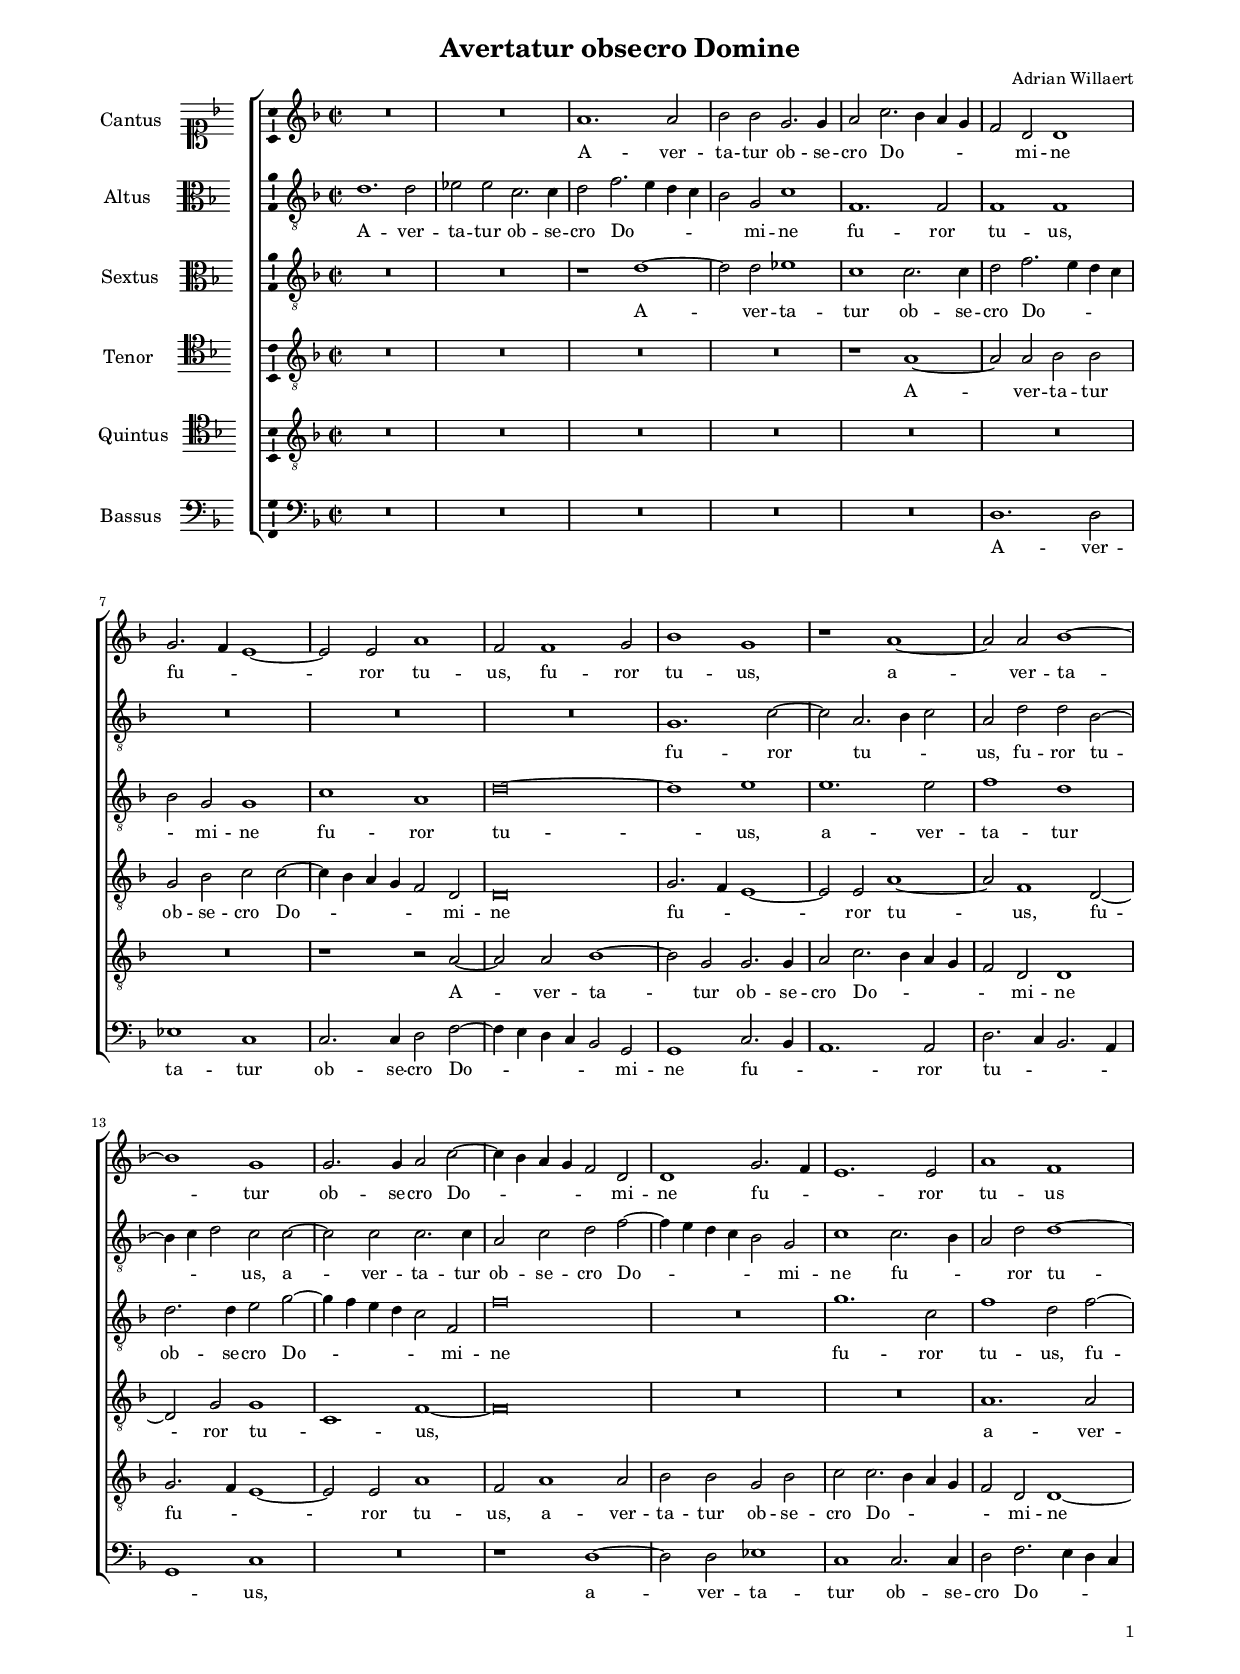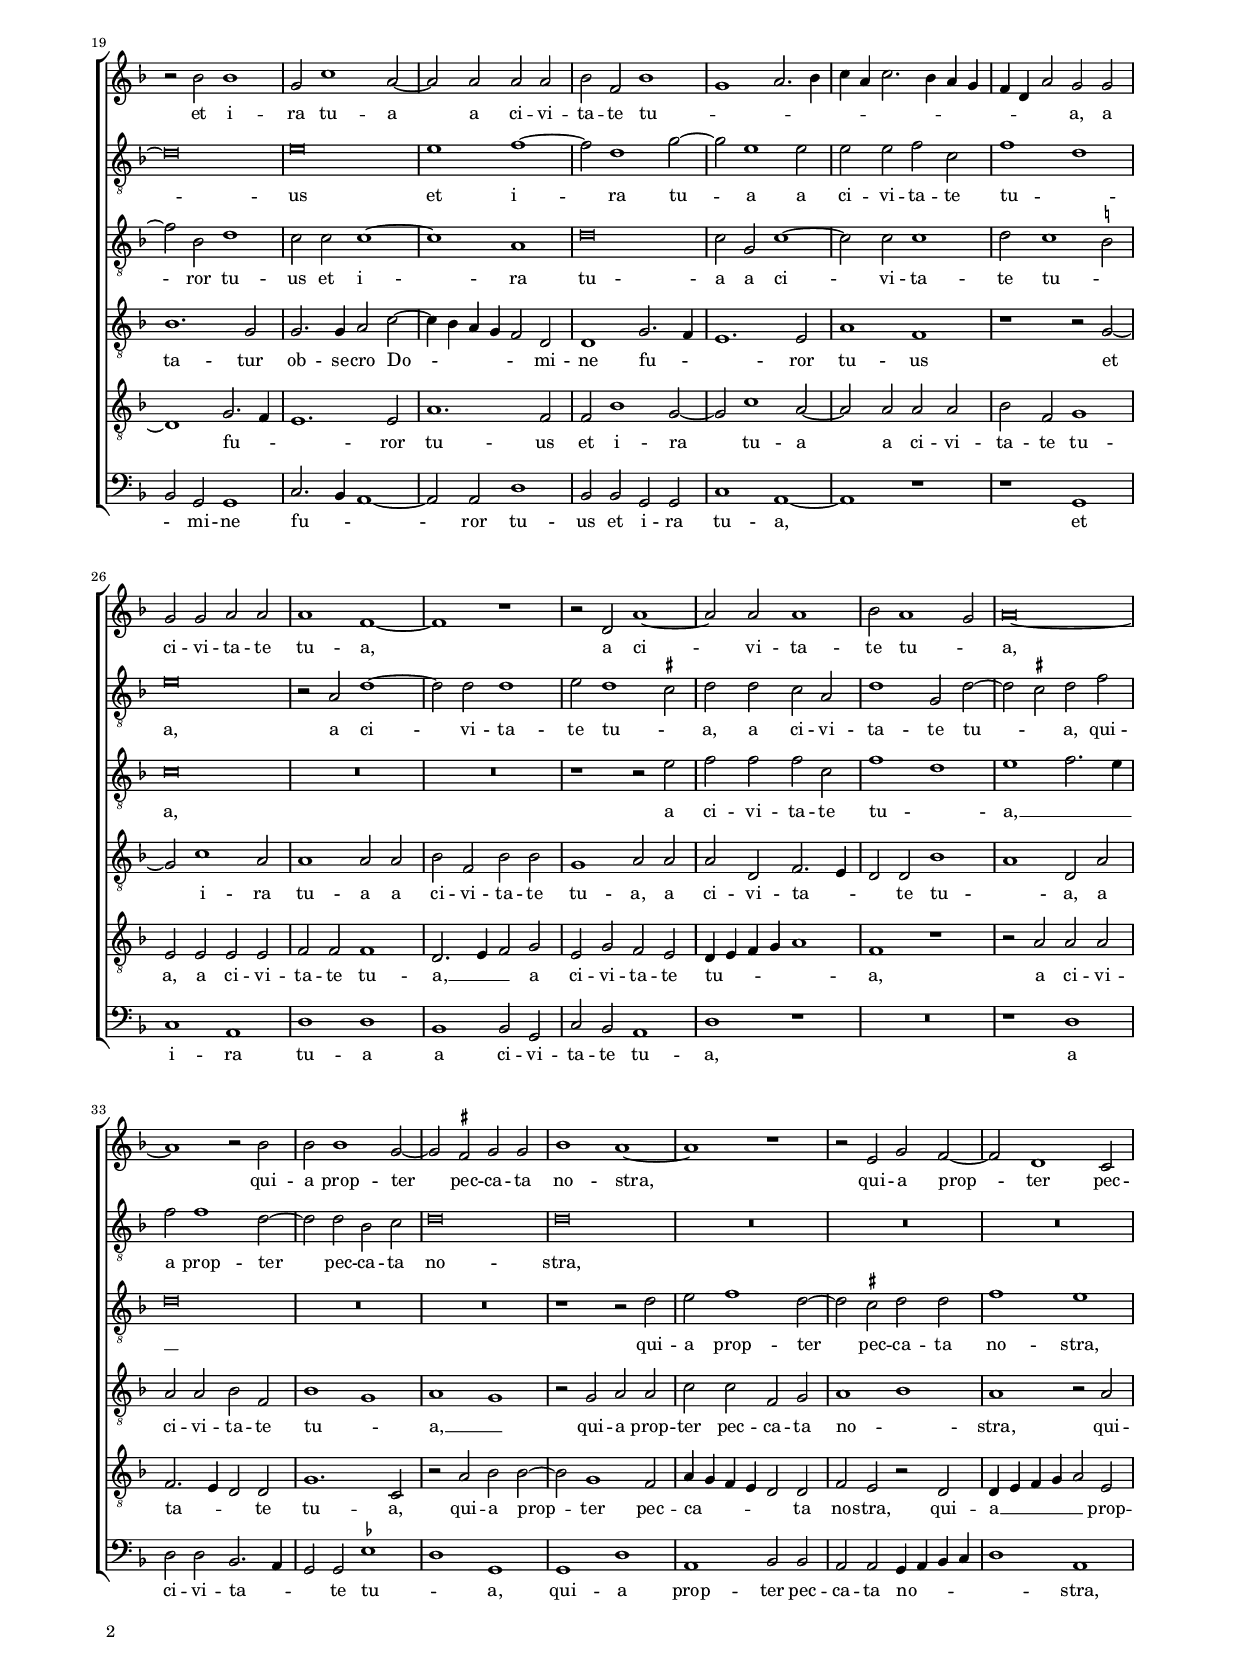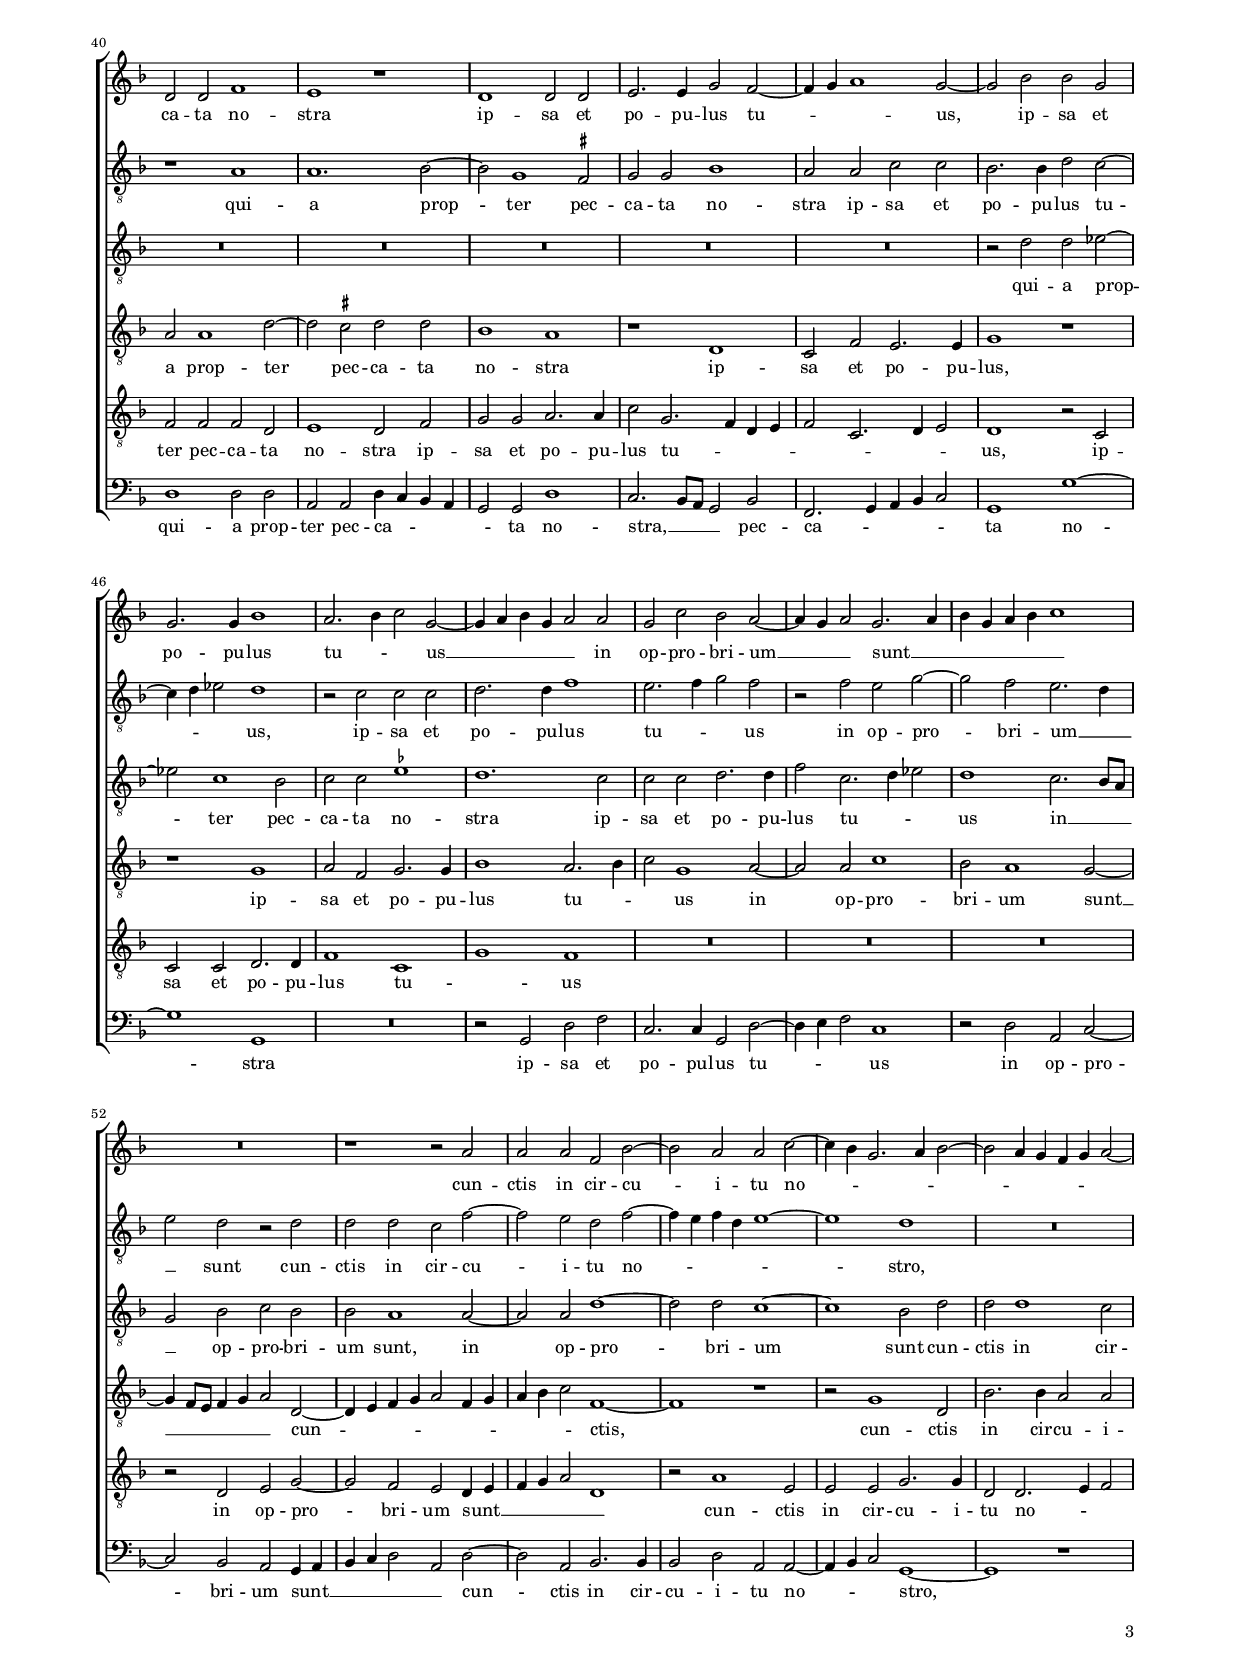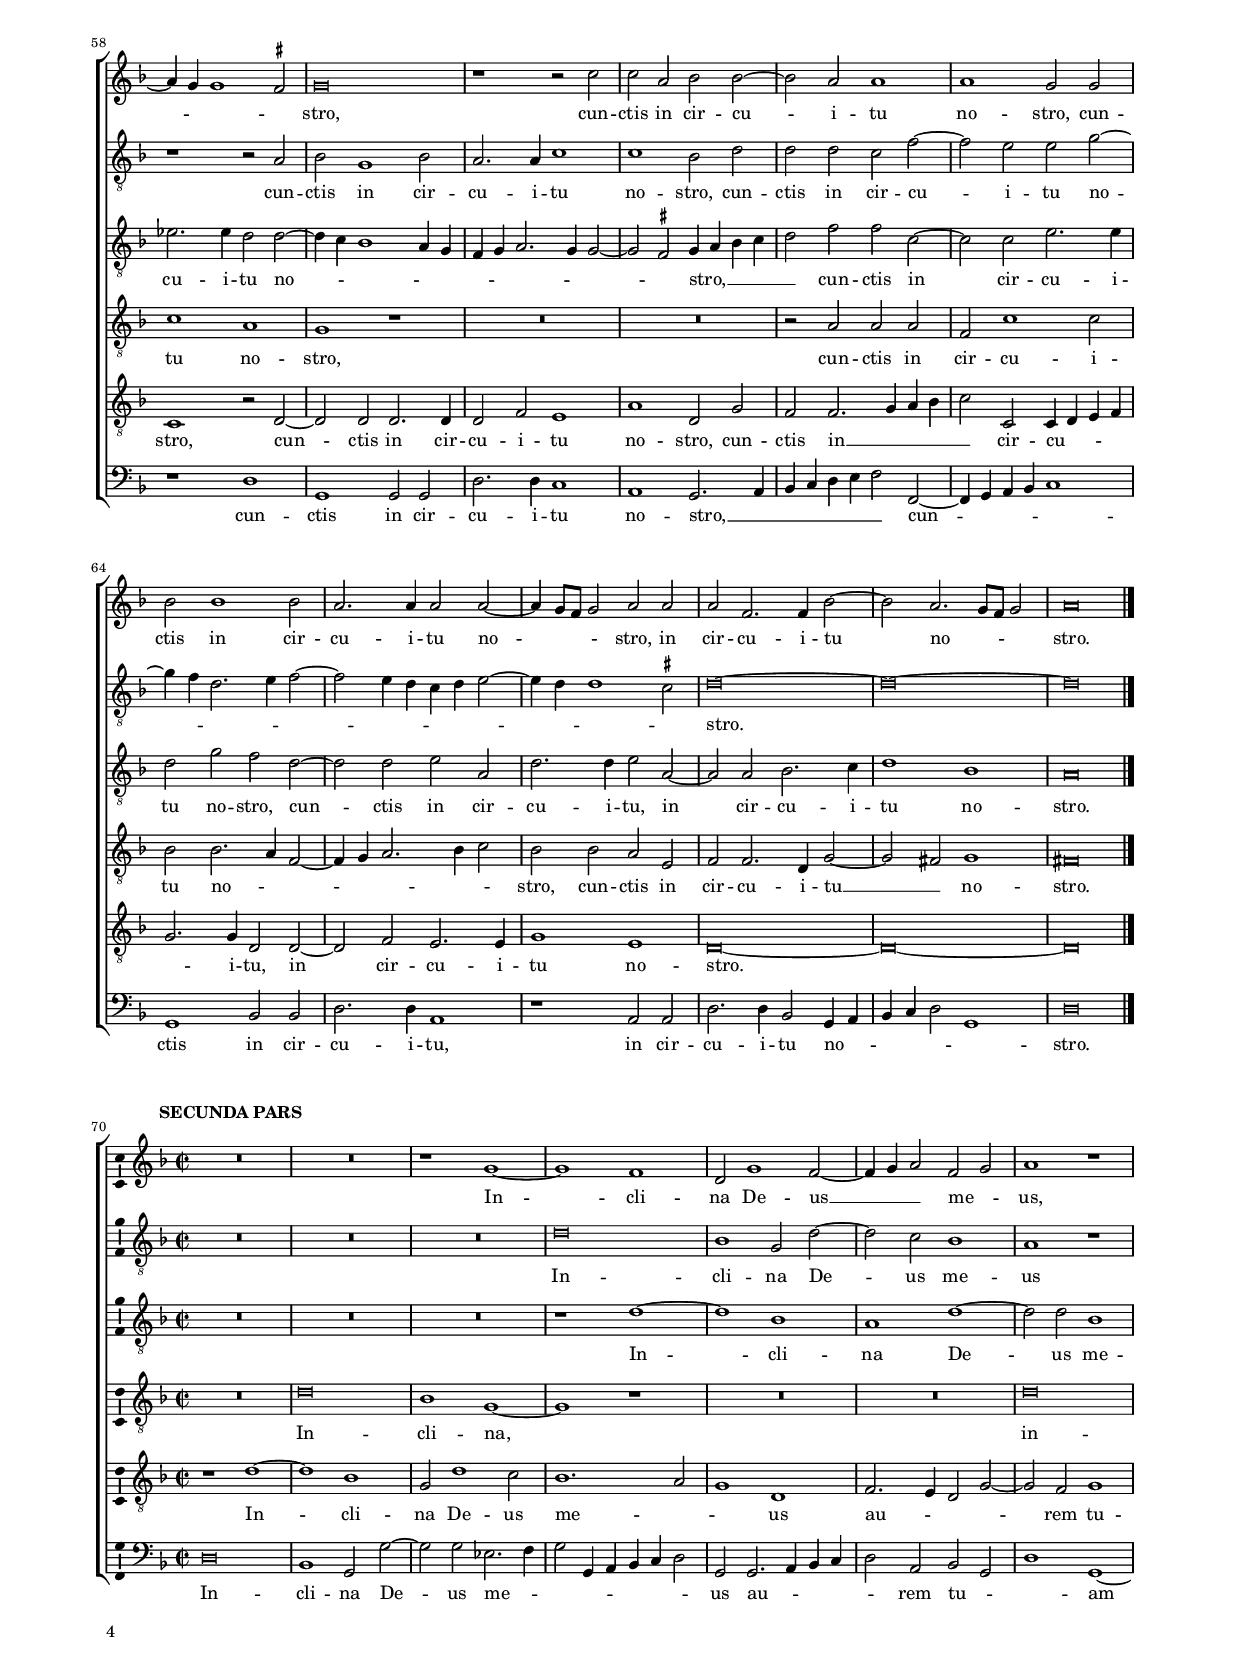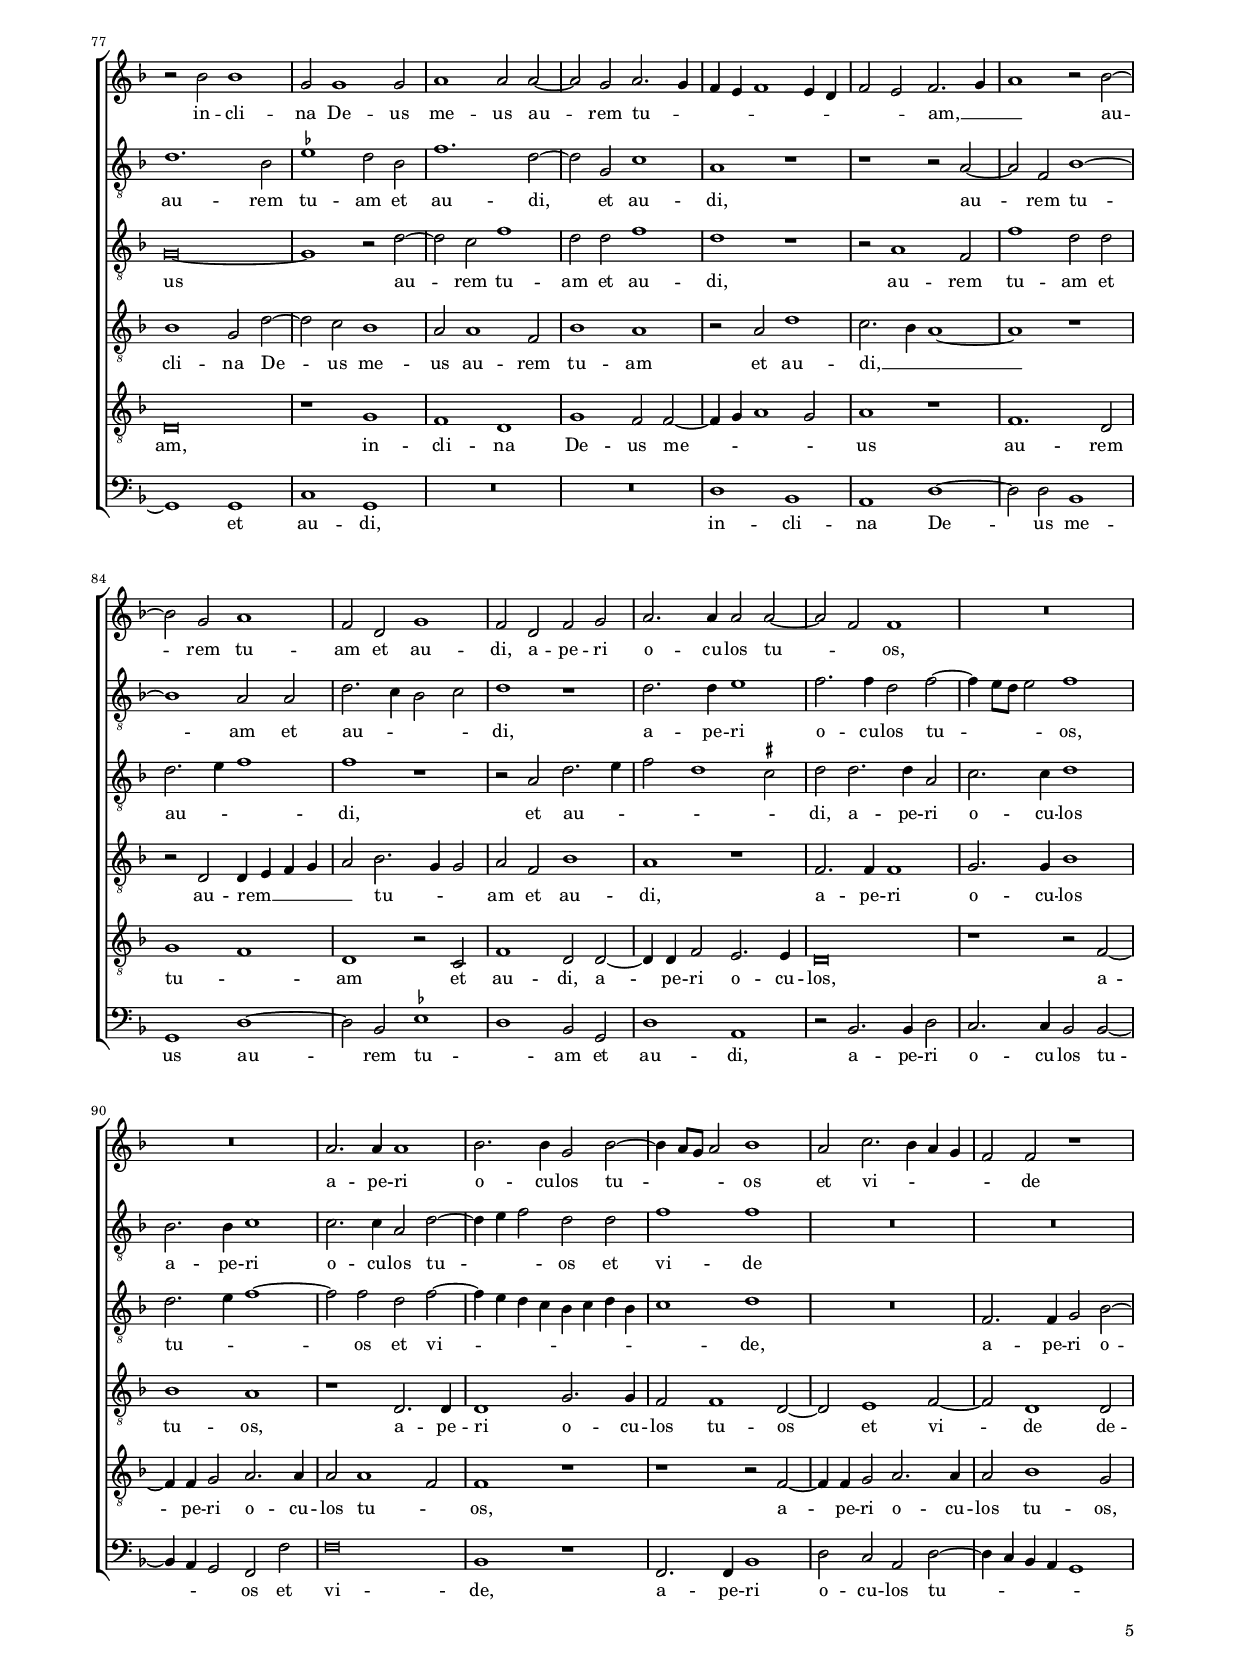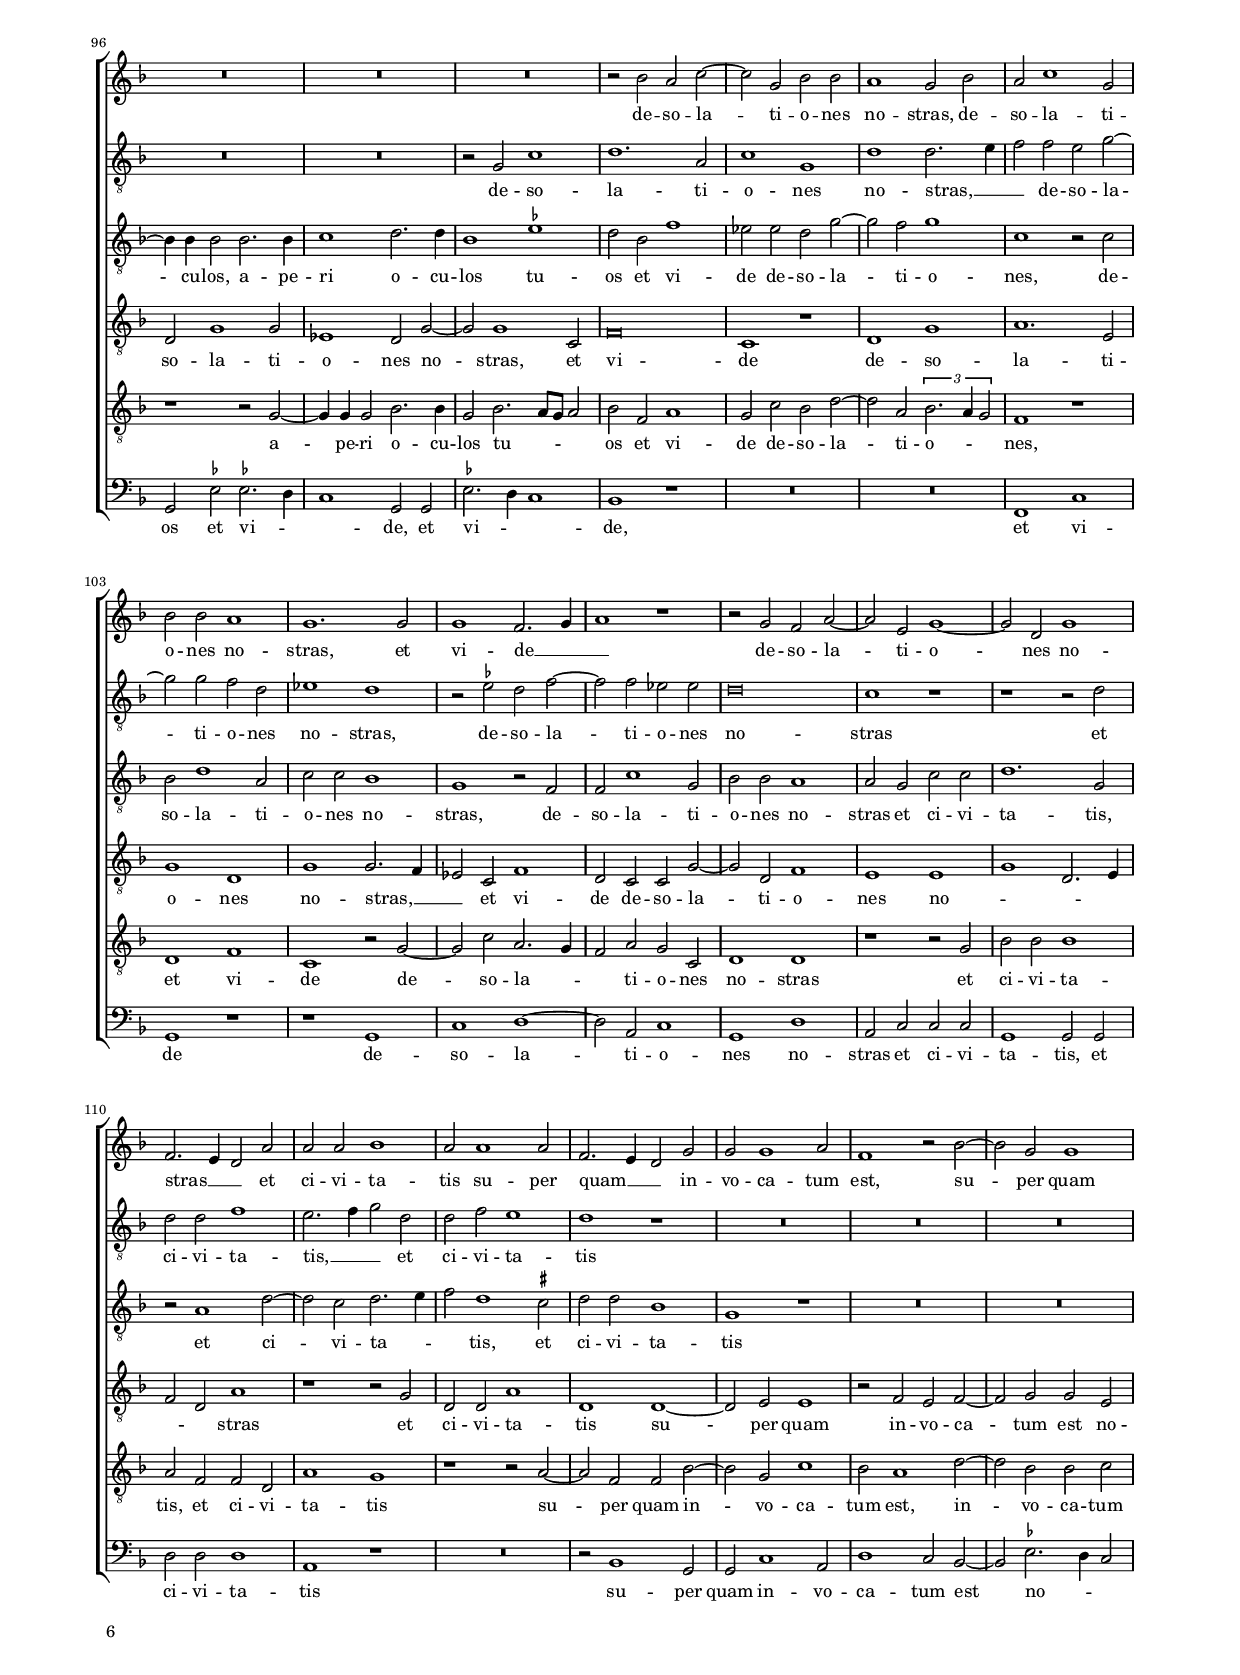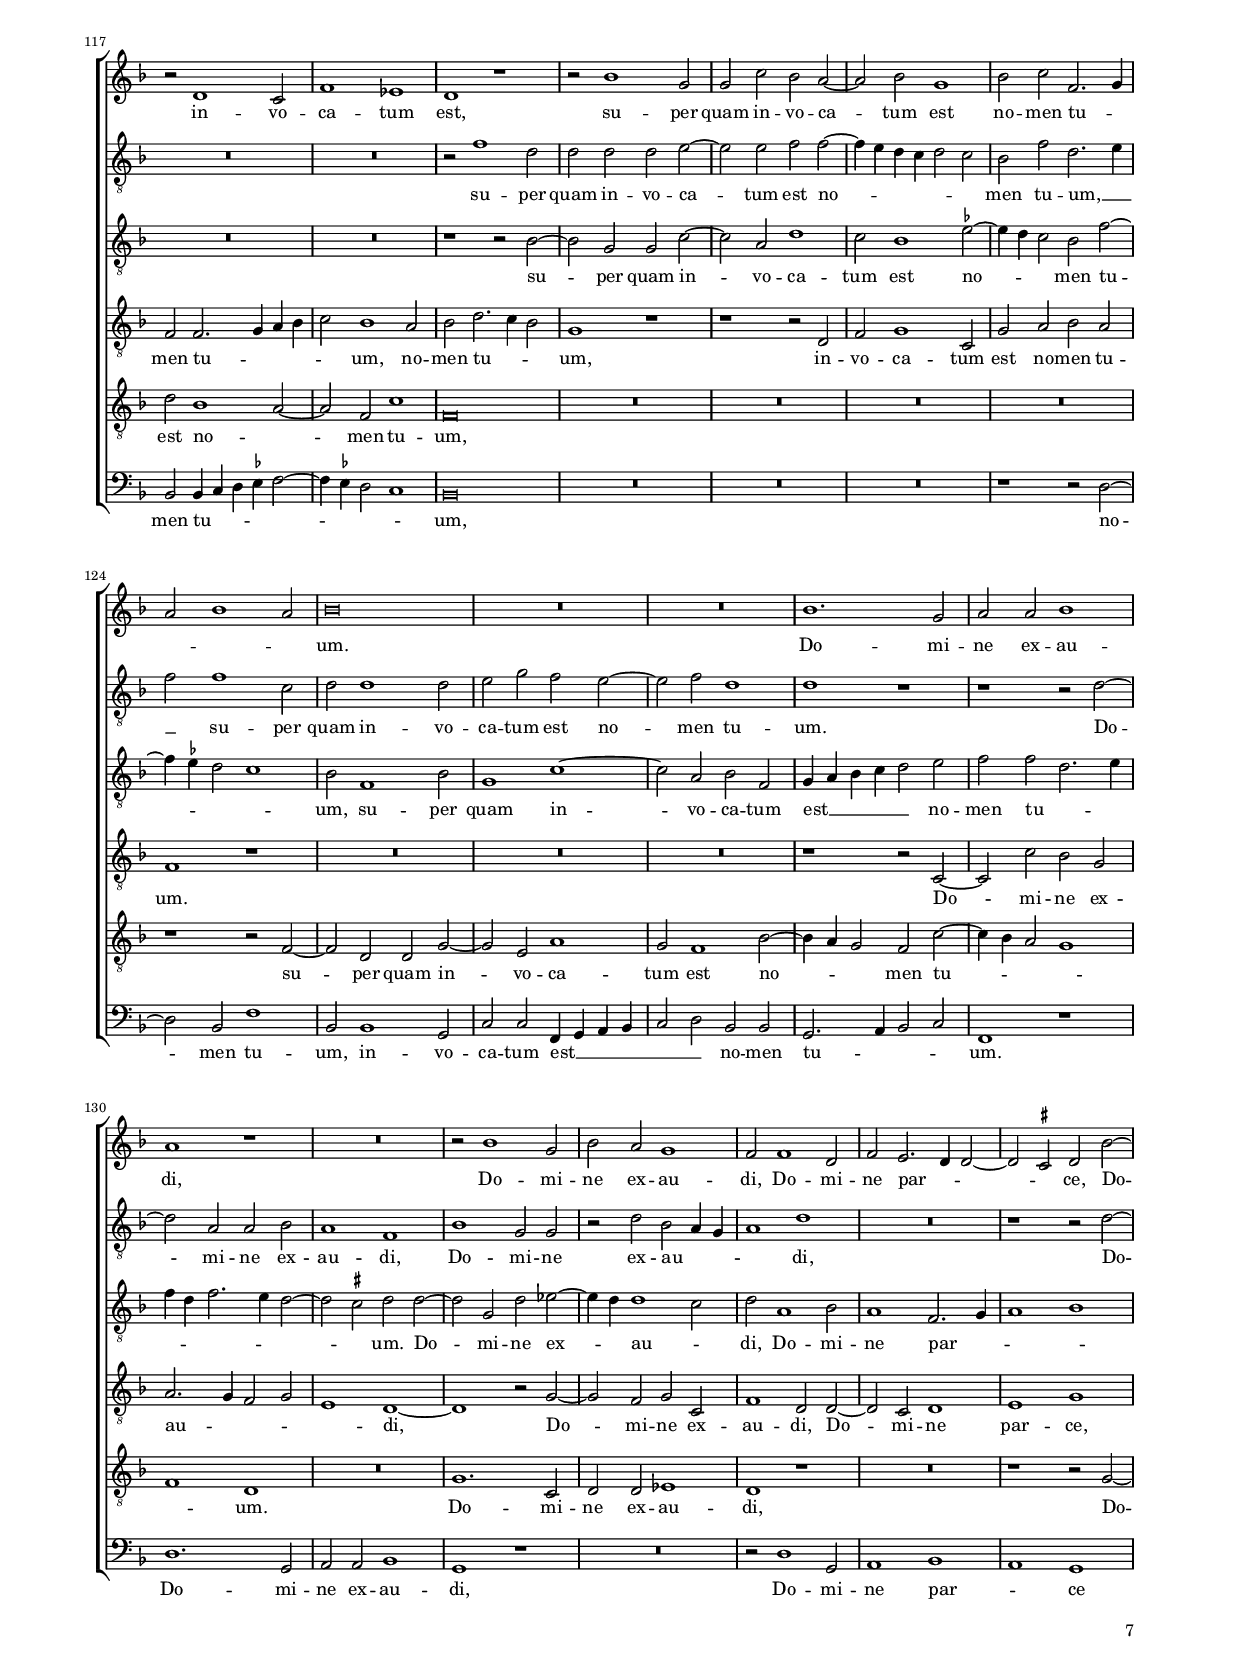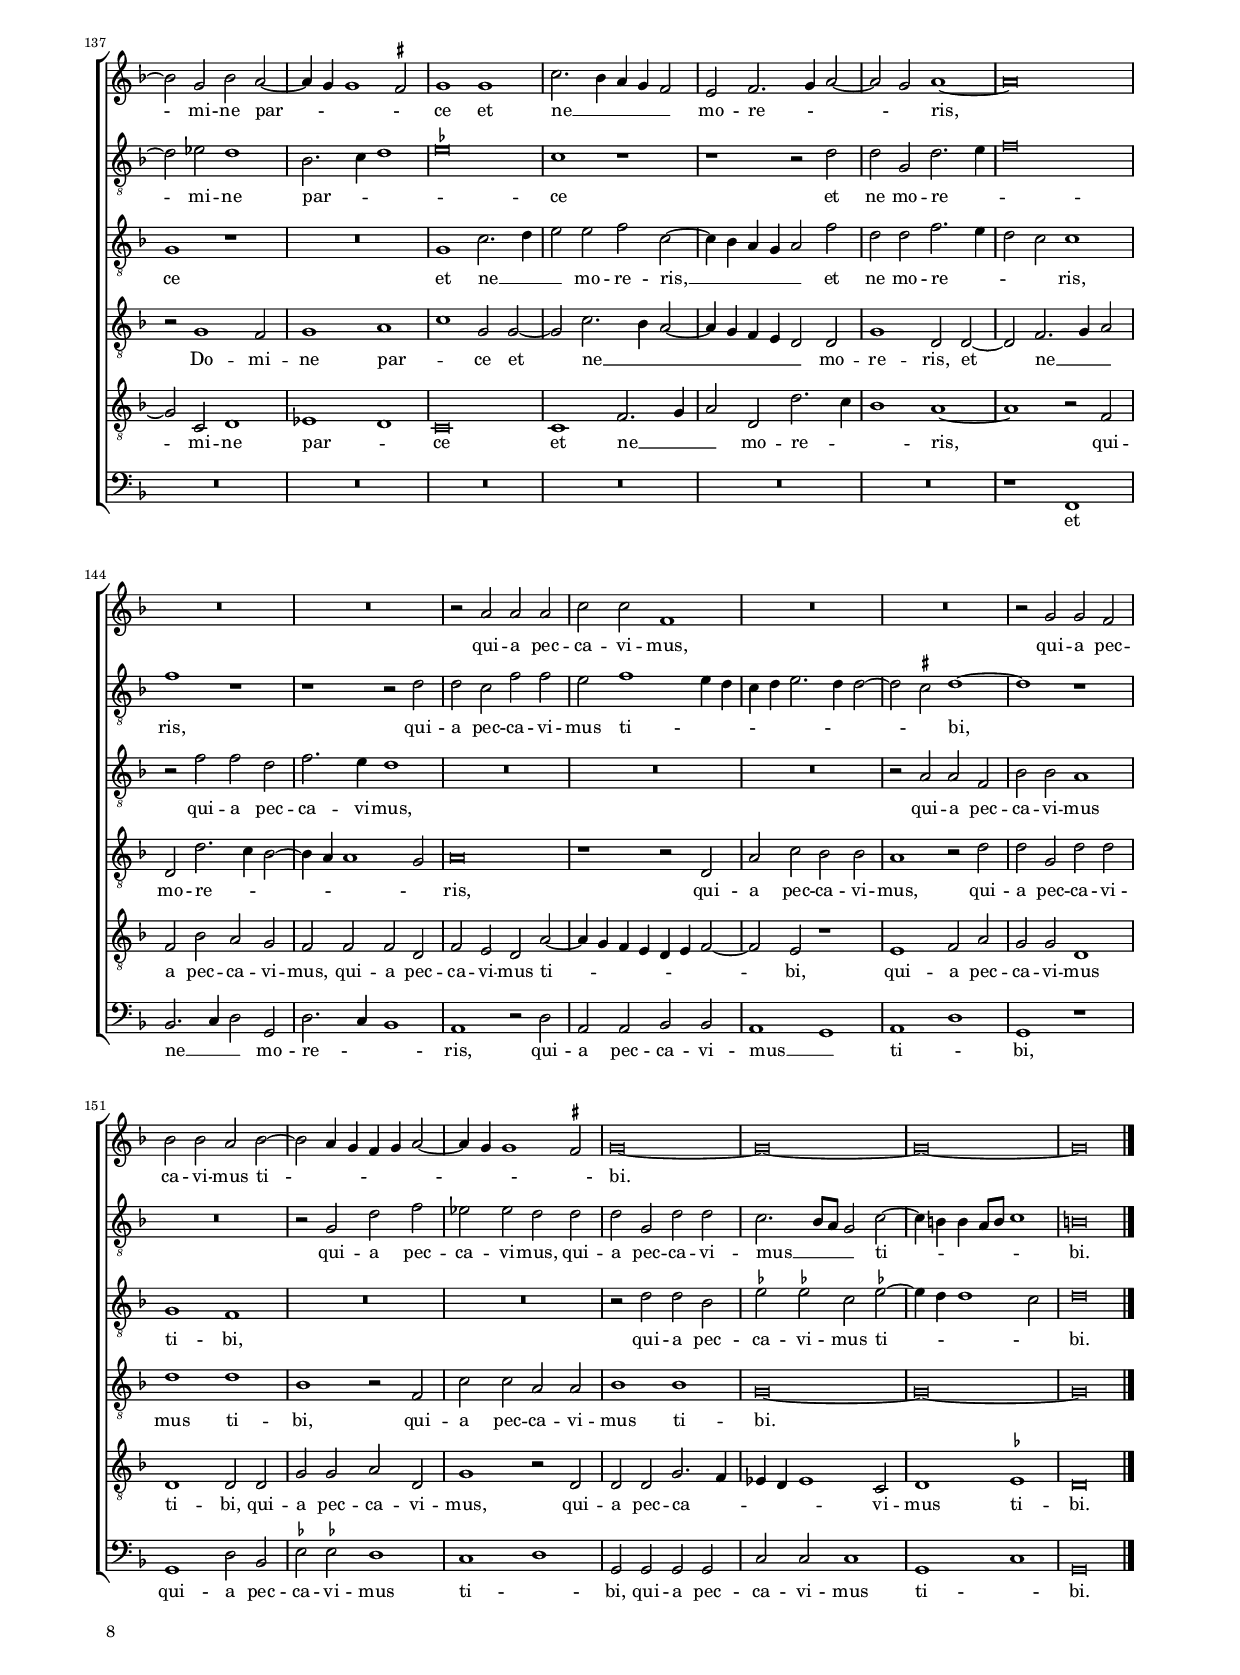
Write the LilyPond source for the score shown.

\header
{
  title="Avertatur obsecro Domine"
  composer="Adrian Willaert"
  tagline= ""
}

\version "2.24.2"
\language deutsch
#(set-global-staff-size 14.5)
% #(set-default-paper-size "letter")
#(ly:set-option 'point-and-click #f)


	ficta = { \once \set suggestAccidentals = ##t }
	
	forget = #(define-music-function (music) (ly:music?) #{
		\accidentalStyle forget
		$music
		\accidentalStyle default
		#})


\paper
	{
	top-margin = 1.5 \cm
	bottom-margin = 1 \cm
	left-margin = 1.8 \cm
	right-margin = 1.8 \cm
	ragged-bottom = ##f
	ragged-last-bottom = ##t
	print-page-number = ##f
	score-system-spacing = #'((basic-distance . 17) (minimum-distance . 14) (padding . 5) (strechability . 250))
	system-system-spacing = #'((basic-distance . 17) (minimum-distance . 14) (padding . 5) (strechability . 250))
	oddFooterMarkup=\markup   \fill-line { "" \fromproperty #'page:page-number-string }
	evenFooterMarkup=\markup  \fill-line { \fromproperty #'page:page-number-string "" }
	last-bottom-spacing = #'((basic-distance . 12) (minimum-distance . 7) (padding . 3))
%	systems-per-page = 3
	page-count = 8
%	min-systems-per-page = 3
	}

global = {
	\key f \major
	\time 2/2 \set Score.measureLength = #(ly:make-moment 2/1)
	\skip 1*2*69 \bar "|."
	}


incipitcantus = \markup { \score {
	{
	\set Staff.instrumentName = \markup { \fontsize #1 "Cantus" }
	\key f \major
	\clef soprano
	s4 \bar ""
	}
	\layout  {
	raggedright = ##t
	indent = 1.6 \cm
	line-width = 2.5 \cm
	\context { \Staff \remove Time_signature_engraver }
	\override Staff.Clef.Y-extent = #'(0 . 0)
	}} \hspace #1 }


incipitaltus = \markup { \score {
	{
	\set Staff.instrumentName = \markup { \fontsize #1 "Altus" }
	\key f \major
	\clef alto
	s4 \bar ""
	}
	\layout  {
	raggedright = ##t
	indent = 1.6 \cm
	line-width = 2.5 \cm
	\context { \Staff \remove Time_signature_engraver }
	\override Staff.Clef.Y-extent = #'(0 . 0)
	}} \hspace #1 }

    
incipitsextus = \markup { \score {
	{
	\set Staff.instrumentName = \markup { \fontsize #1 "Sextus" }
	\key f \major
	\clef alto
	s4 \bar ""
	}
	\layout  {
	raggedright = ##t
	indent = 1.6 \cm
	line-width = 2.5 \cm
	\context { \Staff \remove Time_signature_engraver }
	\override Staff.Clef.Y-extent = #'(0 . 0)
	}} \hspace #1 }
      

incipittenor = \markup { \score {
	{
	\set Staff.instrumentName = \markup { \fontsize #1 "Tenor" }
	\key f \major
	\clef tenor
	s4 \bar ""
	}
	\layout  {
	raggedright = ##t
	indent = 1.6 \cm
	line-width = 2.5 \cm
	\context { \Staff \remove Time_signature_engraver }
	\override Staff.Clef.Y-extent = #'(0 . 0)
	}} \hspace #1 }
      
      
incipitquintus = \markup { \score {
	{
	\set Staff.instrumentName = \markup { \fontsize #1 "Quintus" }
	\key f \major
	\clef tenor
	s4 \bar ""
	}
	\layout  {
	raggedright = ##t
	indent = 1.6 \cm
	line-width = 2.5 \cm
	\context { \Staff \remove Time_signature_engraver }
	\override Staff.Clef.Y-extent = #'(0 . 0)
	}} \hspace #1 }
      
      
incipitbassus = \markup { \score {
	{
	\set Staff.instrumentName = \markup { \fontsize #1 "Bassus" }
	\key f \major
	\clef bass
	s4 \bar ""
	}
	\layout  {
	raggedright = ##t
	indent = 1.6 \cm
	line-width = 2.5 \cm
	\context { \Staff \remove Time_signature_engraver }
	\override Staff.Clef.Y-extent = #'(0 . 0)
	}} \hspace #1 }


cantus =  \relative c''
	{
	R\breve
	R\breve
	a1. a2
	b2 b g2. g4
%5
	a2 c2. b4 a g |
	f2 d d1
	g2. f4 e1~
	e2 e a1
	f2 f1 g2
%10
	b1 g |
	r1 a~
	a2 a b1~
	b1 g
	g2. g4 a2 c~
%15
	c4 b a g f2 d |
	d1 g2. f4
	e1. e2
	a1 f
	r2 b b1
%20
	g2 c1 a2~ |
	a2 a a a
	b2 f b1
	g1 a2. b4
	c4 a c2. b4 a g
%25
	f4 d a'2 g g |
	g2 g a a
	a1 f~
	f1 r
	r2 d a'1~
%30
	a2 a a1 |
	b2 a1 g2
	a\breve~
	a1 r2 b
	b2 b1 g2~
%35
	g2 \ficta fis g g |	
	b1 a~
	a1 r
	r2 e g f~
	f2 d1 c2
%40
	d2 d f1 |
	e1 r
	d1 d2 d
	e2. e4 g2 f~
	f4 g a1 g2~
%45
	g2 b b g |
	g2. g4 b1
	a2. b4 c2 g~
	g4 a b g a2 a
	g2 c b a~
%50
	a4 g a2 g2. a4 |
	b4 g a b c1
	R\breve
	r1 r2 a
	a2 a f b~
%55
	b2 a a c~ |
	c4 b g2. a4 b2~
	b2 a4 g f g a2~
	a4 g g1 \ficta fis2
	g\breve
%60
	r1 r2 c |
	c2 a b b~
	b2 a a1
	a1 g2 g
	b2 b1 b2
%65
	a2. a4 a2 a~ |
	a4 g8 f g2 a a
	a2 f2. f4 b2~
	b2 a2. g8 f g2
	a\breve |
%70
	

	}


altus = \relative c'
	{
	d1. d2
	es2 es c2. c4
	d2 f2. e4 d c
	b2 g c1
%5
	f,1. f2 |
	f1 f
	R\breve
	R\breve
	R\breve
%10
	g1. c2~ |
	c2 a2. b4 c2
	a2 d d b~
	b4 c d2 c c~
	c2 c c2. c4
%15
	a2 c d f~ |
	f4 e d c b2 g
	c1 c2. b4
	a2 d d1~
	d\breve
%20
	e\breve |
	e1 f~
	f2 d1 g2~
	g2 e1 e2
	e2 e f c
%25
	f1 d |
	e\breve
	r2 a, d1~
	d2 d d1
	e2 d1 \ficta cis2
%30
	d2 d c a |
	d1 g,2 d'~
	d2 \ficta cis d f
	f2 f1 d2~
	d2 d b c
%35
	d\breve |
	d\breve
	R\breve
	R\breve
	R\breve
%40
	r1 a |
	a1. b2~
	b2 g1 \ficta fis2
	g2 g b1
	a2 a c c
%45
	b2. b4 d2 c~ |
	c4 d es2 d1
	r2 c c c
	d2. d4 f1
	e2. f4 g2 f
%50
	r2 f e g~ |
	g2 f e2. d4
	e2 d r d
	d2 d c f~
	f2 e d f~
%55
	f4 e f d e1~ |
	e1 d
	R\breve
	r1 r2 a
	b2 g1 b2
%60
	a2. a4 c1 |
	c1 b2 d
	d2 d c f~
	f2 e e g~
	g4 f d2. e4 f2~
%65
	f2 e4 d c d e2~ |
	e4 d d1 \ficta cis2
	d\breve~
	d\breve~
	d\breve |
	}


sextus =  \relative c'
	{
	R\breve
	R\breve
	r1 d~
	d2 d es1
%5
	c1 c2. c4 |
	d2 f2. e4 d c
	b2 g g1
	c1 a
	d\breve~
%10
	d1 e |
	e1. e2
	f1 d
	d2. d4 e2 g~
	g4 f e d c2 f,
%15
	f'\breve |
	R\breve
	g1. c,2
	f1 d2 f~
	f2 b, d1
%20
	c2 c c1~ |
	c1 a
	d\breve
	c2 g c1~
	c2 c c1
%25
	d2 c1 \ficta h2 |
	c\breve
	R\breve
	R\breve
	r1 r2 e
%30
	f2 f f c |
	f1 d
	e1 f2. e4
	d\breve
	R\breve
%35
	R\breve |
	r1 r2 d
	e2 f1 d2~
	d2 \ficta cis d d
	f1 e
%40
	R\breve |
	R\breve
	R\breve
	R\breve
	R\breve
%45
	r2 d d es~ |
	es2 c1 b2
	c2 c \ficta es1
	d1. c2
	c2 c d2. d4
%50
	f2 c2. d4 es2 |
	d1 c2. b8 a
	g2 b c b
	b2 a1 a2~
	a2 a d1~
%55
	d2 d c1~ |
	c1 b2 d
	d2 d1 c2
	es2. es4 d2 d~
	d4 c b1 a4 g
%60
	f4 g a2. g4 g2~ |
	g2 \ficta fis g4 a b c
	d2 f f c~
	c2 c e2. e4
	d2 g f d~
%65
	d2 d e a, |
	d2. d4 e2 a,~
	a2 a b2. c4
	d1 b
	a\breve |
	}


tenor =  \relative c'
	{
	R\breve
	R\breve
	R\breve
	R\breve
%5
	r1 a~ |
	a2 a b b
	g2 b c c~
	c4 b a g f2 d
	d\breve
%10
	g2. f4 e1~ |
	e2 e a1~
	a2 f1 d2~
	d2 g g1
	c,1 f~
%15
	f\breve |
	R\breve
	R\breve
	a1. a2
	b1. g2
%20
	g2. g4 a2 c~ |
	c4 b a g f2 d
	d1 g2. f4
	e1. e2
	a1 f
%25
	r1 r2 g~ |
	g2 c1 a2
	a1 a2 a
	b2 f b b
	g1 a2 a
%30
	a2 d, f2. e4 |
	d2 d b'1
	a1 d,2 a'
	a2 a b f
	b1 g
%35
	a1 g |
	r2 g a a
	c2 c f, g
	a1 b
	a1 r2 a
%40
	a2 a1 d2~ |	
	d2 \ficta cis d d
	b1 a
	r1 d,
	c2 f e2. e4
%45
	g1 r |
	r1 g
	a2 f g2. g4
	b1 a2. b4
	c2 g1 a2~
%50
	a2 a c1 |
	b2 a1 g2~
	g4 f8 e f4 g a2 d,~
	d4 e f g a2 f4 g
	a4 b c2 f,1~
%55
	f1 r |
	r2 g1 d2
	b'2. b4 a2 a
	c1 a
	g1 r
%60
	R\breve |
	R\breve
	r2 a a a
	f2 c'1 c2
	b2 b2. a4 f2~
%65
	f4 g a2. b4 c2 |
	b2 b a e
	f2 f2. d4 g2~
	g2 fis g1
	fis\breve |
	}


quintus  =  \relative c'
	{
	R\breve
	R\breve
	R\breve
	R\breve
%5
	R\breve |
	R\breve
	R\breve
	r1 r2 a~
	a2 a b1~
%10
	b2 g g2. g4 |
	a2 c2. b4 a g
	f2 d d1
	g2. f4 e1~
	e2 e a1
%15
	f2 a1 a2 |
	b2 b g b
	c2 c2. b4 a g
	f2 d d1~
	d1 g2. f4
%20
	e1. e2 |
	a1. f2
	f2 b1 g2~
	g2 c1 a2~
	a2 a a a
%25
	b2 f g1 |
	e2 e e e
	f2 f f1
	d2. e4 f2 g
	e2 g f e
%30
	d4 e f g a1 |
	f1 r
	r2 a a a
	f2. e4 d2 d
	g1. c,2
%35
	r2 a' b b~ |
	b2 g1 f2
	a4 g f e d2 d
	f2 e r d
	d4 e f g a2 e
%40
	f2 f f d |
	e1 d2 f
	g2 g a2. a4
	c2 g2. f4 d e
	f2 c2. d4 e2
%45
	d1 r2 c |
	c2 c d2. d4
	f1 c
	g'1 f
	R\breve
%50
	R\breve |
	R\breve
	r2 d e g~
	g2 f e d4 e
	f4 g a2 d,1
%55
	r2 a'1 e2 |
	e2 e g2. g4
	d2 d2. e4 f2
	c1 r2 d~
	d2 d d2. d4
%60
	d2 f e1 |
	a1 d,2 g
	f2 f2. g4 a b
	c2 c, c4 d e f
	g2. g4 d2 d~
%65
	d2 f e2. e4 |
	g1 e
	d\breve~
	d\breve~
	d\breve |
	}


bassus  =  \relative c
	{
	R\breve
	R\breve
	R\breve
	R\breve
%5
	R\breve |
	d1. d2
	es1 c
	c2. c4 d2 f~
	f4 e d c b2 g
%10
	g1 c2. b4 |
	a1. a2
	d2. c4 b2. a4
	g1 c
	R\breve
%15
	r1 d~ |
	d2 d es1
	c1 c2. c4
	d2 f2. e4 d c
	b2 g g1
%20
	c2. b4 a1~ |
	a2 a d1
	b2 b g g
	c1 a~
	a1 r
%25
	r1 g |	
	c1 a
	d1 d
	b1 b2 g
	c2 b a1
%30
	d1 r |
	R\breve
	r1 d
	d2 d b2. a4
	g2 g \ficta es'1
%35
	d1 g, |
	g1 d'
	a1 b2 b
	a2 a g4 a b c
	d1 a
%40
	d1 d2 d |
	a2 a d4 c b a
	g2 g d'1
	c2. b8 a g2 b
	f2. g4 a b c2
%45
	g1 g'~ |
	g1 g,
	R\breve
	r2 g d' f
	c2. c4 g2 d'~
%50
	d4 e f2 c1 |
	r2 d a c~
	c2 b a g4 a
	b4 c d2 a d~
	d2 a b2. b4
%55
	b2 d a a~ |
	a4 b c2 g1~
	g1 r
	r1 d'
	g,1 g2 g
%60
	d'2. d4 c1 |
	a1 g2. a4
	b4 c d e f2 f,~
	f4 g a b c1
	g1 b2 b
%65
	d2. d4 a1 |
	r1 a2 a
	d2. d4 b2 g4 a
	b4 c d2 g,1
	d'\breve |
	}


lyricscantus = \lyricmode {
	A -- ver -- ta -- tur ob -- se -- cro Do -- _ _ _ _ mi -- ne fu -- _ _ ror tu -- us,
	fu -- ror tu -- us,
	a -- ver -- ta -- tur ob -- se -- cro Do -- _ _ _ _ mi -- ne fu -- _ _ ror tu -- us
	et i -- ra tu -- a a ci -- vi -- ta -- te tu -- _ _ _ _ _ _ _ _ _ _ _ _ a,
	a ci -- vi -- ta -- te tu -- a,
	a ci -- vi -- ta -- te tu -- _ a,
	qui -- a prop -- ter pec -- ca -- ta no -- stra,
	qui -- a prop -- ter pec -- ca -- ta no -- stra
	ip -- sa et po -- pu -- lus tu -- _ _ us,
	ip -- sa et po -- pu -- lus tu -- _ _ us __ _ _ _ _ 
	in op -- pro -- bri -- um __ _ _ sunt __ _ _ _ _ _ _ 
	cun -- ctis
	in cir -- cu -- i -- tu no -- _ _ _ _ _ _ _ _ _ _ _ _ stro,
	cun -- ctis
	in cir -- cu -- i -- tu no -- stro,
	cun -- ctis
	in cir -- cu -- i -- tu no -- _ _ _ stro,
	in cir -- cu -- i -- tu no -- _ _ _ stro.
	}


lyricsaltus = \lyricmode {
	A -- ver -- ta -- tur ob -- se -- cro Do -- _ _ _ _ mi -- ne fu -- ror tu -- us,
	fu -- ror tu -- _ _ us,
	fu -- ror tu -- _ _ us,
	a -- ver -- ta -- tur ob -- se -- cro Do -- _ _ _ _ mi -- ne fu -- _ _ ror tu -- us
	et i -- ra tu -- a a ci -- vi -- ta -- te tu -- _ a,
	a ci -- vi -- ta -- te tu -- _ a,
	a ci -- vi -- ta -- te tu -- _ a,
	qui -- a prop -- ter pec -- ca -- ta no -- stra,
	qui -- a prop -- ter pec -- ca -- ta no -- stra
	ip -- sa et po -- pu -- lus tu -- _ _ us,
	ip -- sa et po -- pu -- lus tu -- _ _ us
	in op -- pro -- bri -- um __ _ _ sunt 
	cun -- ctis
	in cir -- cu -- i -- tu no -- _ _ _ _ stro,
	cun -- ctis
	in cir -- cu -- i -- tu no -- stro,
	cun -- ctis
	in cir -- cu -- i -- tu no -- _ _ _ _ _ _ _ _ _ _ _ _ stro.
	}
	
	
lyricssextus = \lyricmode {
	A -- ver -- ta -- tur ob -- se -- cro Do -- _ _ _ _ mi -- ne fu -- ror tu -- us,
	a -- ver -- ta -- tur ob -- se -- cro Do -- _ _ _ _ mi -- ne fu -- ror tu -- us,
	fu -- ror tu -- us
	et i -- ra tu -- a a ci -- vi -- ta -- te tu -- _ a,
	a ci -- vi -- ta -- te tu -- _ a, __ _ _ _
	qui -- a prop -- ter pec -- ca -- ta no -- stra,
	qui -- a prop -- ter pec -- ca -- ta no -- stra
	ip -- sa et po -- pu -- lus tu -- _ _ us
	in __ _ _ _ op -- pro -- bri -- um sunt,
	in op -- pro -- bri -- um sunt
	cun -- ctis
	in cir -- cu -- i -- tu no -- _ _ _ _ _ _ _ _ _ _ stro, __ _ _ _ _ 
	cun -- ctis
	in cir -- cu -- i -- tu no -- stro,
	cun -- ctis
	in cir -- cu -- i -- tu,
	in cir -- cu -- i -- tu no -- stro.
	}


lyricstenor = \lyricmode {
	A -- ver -- ta -- tur ob -- se -- cro Do -- _ _ _ _ mi -- ne fu -- _ _ ror tu -- us,
	fu -- ror tu -- _ us,
	a -- ver -- ta -- tur ob -- se -- cro Do -- _ _ _ _ mi -- ne fu -- _ _ ror tu -- us
	et i -- ra tu -- a a ci -- vi -- ta -- te tu -- a,
	a ci -- vi -- ta -- _ _ te tu -- _ a,
	a ci -- vi -- ta -- te tu -- _ a, __ _
	qui -- a prop -- ter pec -- ca -- ta no -- _ stra,
	qui -- a prop -- ter pec -- ca -- ta no -- stra
	ip -- sa et po -- pu -- lus,
	ip -- sa et po -- pu -- lus tu -- _ _ us
	in op -- pro -- bri -- um sunt __ _ _ _ _ _ 
	cun -- _ _ _ _ _ _ _ _ _ ctis,
	cun -- ctis 
	in cir -- cu -- i -- tu no -- stro,
	cun -- ctis
	in cir -- cu -- i -- tu no -- _ _ _ _ _ _ stro,
	cun -- ctis
	in cir -- cu -- i -- tu __ _ no -- stro.
	
	}


lyricsquintus = \lyricmode {
	A -- ver -- ta -- tur ob -- se -- cro Do -- _ _ _ _ mi -- ne fu -- _ _ ror tu -- us,
	a -- ver -- ta -- tur ob -- se -- cro Do -- _ _ _ _ mi -- ne fu -- _ _ ror tu -- us
	et i -- ra tu -- a a ci -- vi -- ta -- te tu -- a,
	a ci -- vi -- ta -- te tu -- a, __ _ _ 
	a ci -- vi -- ta -- te tu -- _ _ _ _ a,
	a ci -- vi -- ta -- _ _ te tu -- a,
	qui -- a prop -- ter pec -- ca -- _ _ _ _ ta no -- stra,
	qui -- a __ _ _ _ _ prop -- ter pec -- ca -- ta no -- stra
	ip -- sa et po -- pu -- lus tu -- _ _ _ _ _ _ _ us,
	ip -- sa et po -- pu -- lus tu -- _ us
	in op -- pro -- bri -- um sunt __ _ _ _ _ _
	cun -- ctis
	in cir -- cu -- i -- tu no -- _ _ stro,
	cun -- ctis
	in cir -- cu -- i -- tu no -- stro,
	cun -- ctis
	in __ _ _ _ _ cir -- cu -- _ _ _ _ i -- tu,
	in cir -- cu -- i -- tu no -- stro.
	}


lyricsbassus = \lyricmode {
	A -- ver -- ta -- tur ob -- se -- cro Do -- _ _ _ _ mi -- ne fu -- _ _ ror tu -- _ _ _ _ us,
	a -- ver -- ta -- tur ob -- se -- cro Do -- _ _ _ _ mi -- ne fu -- _ _ ror tu -- us
	et i -- ra tu -- a,
	et i -- ra tu -- a a ci -- vi -- ta -- te tu -- a,
	a ci -- vi -- ta -- _ _ te tu -- _ a,
	qui -- a prop -- ter pec -- ca -- ta no -- _ _ _ _ stra,
	qui -- a prop -- ter pec -- ca -- _ _ _ _ ta no -- stra, __ _ _ _ 
	pec -- ca -- _ _ _ _ ta no -- stra
	ip -- sa et po -- pu -- lus tu -- _ _ us
	in op -- pro -- bri -- um sunt __ _ _ _ _ _ 
	cun -- ctis
	in cir -- cu -- i -- tu no -- _ _ stro,
	cun -- ctis
	in cir -- cu -- i -- tu no -- stro, __ _ _ _ _ _ _ 
	cun -- _ _ _ _ ctis
	in cir -- cu -- i -- tu,
	in cir -- cu -- i -- tu no -- _ _ _ _ _ stro.
	}


\score
{  
	\transpose c c {
	\new ChoirStaff \with { \override StaffGrouper.staff-staff-spacing.basic-distance = #12 }
	<<

	\new Staff << \global
	\new Voice="v1" {
		\set Staff.instrumentName=\incipitcantus
		\set Staff.midiInstrument = "reed organ"
		\clef "treble"
		\cantus }
	\new Lyrics \lyricsto "v1" {\lyricscantus }
	>>


	\new Staff << \global
	\new Voice="v2" {
		\set Staff.instrumentName=\incipitaltus
		\set Staff.midiInstrument = "reed organ"
		\clef "G_8" 
		\altus}
	\new Lyrics \lyricsto "v2" {\lyricsaltus }
	>>
	

	\new Staff << \global
	\new Voice="v6" {
		\set Staff.instrumentName=\incipitsextus
		\set Staff.midiInstrument = "reed organ"
		\clef "G_8" 
		\sextus}
	\new Lyrics \lyricsto "v6" {\lyricssextus }
	>>
	

	\new Staff << \global
	\new Voice="v3" {
		\set Staff.instrumentName=\incipittenor
		\set Staff.midiInstrument = "reed organ"
		\clef "G_8"
		\tenor }
	\new Lyrics \lyricsto "v3" {\lyricstenor }
	>>


	\new Staff << \global
	\new Voice="v5" {
		\set Staff.instrumentName=\incipitquintus
		\set Staff.midiInstrument = "reed organ"
		\clef "G_8"
		\quintus}
	\new Lyrics \lyricsto "v5" {\lyricsquintus }
	>>


	\new Staff << \global
	\new Voice="v4" {
		\set Staff.instrumentName=\incipitbassus
		\set Staff.midiInstrument = "reed organ"
		\clef bass
		\bassus }
	\new Lyrics \lyricsto "v4" {\lyricsbassus}
	>>

	>>
	} % transpose

	\layout
	{
	indent = 2.6 \cm
%	\context { \Lyrics \override VerticalAxisGroup.nonstaff-relatedstaff-spacing.padding = #2 }
%	\context { \Lyrics \override LyricText.font-size = #1 }
	\context { \Staff \consists Ambitus_engraver }
	\context { \Score \override BarNumber.padding = #2 }
	\context { \Voice \override NoteHead.style = #'baroque }
	}

\midi
	{
	\tempo 2 = 90
	}

}

%%%%%%%%%%%%%%%%%%%%  SECUNDA PARS   %%%%%%%%%%%%%%%%%%%%


global = {
	\key f \major
	\time 2/2 \set Score.measureLength = #(ly:make-moment 2/1)
	\set Score.currentBarNumber = #70
	\skip 1*2*88 \bar "|."
	}


cantus =  \relative c''
	{
	R\breve
	R\breve
	r1 g~
	g1 f
%5
	d2 g1 f2~ |
	f4 g a2 f2 g
	a1 r
	r2 b b1
	g2 g1 g2
%10
	a1 a2 a~ |
	a2 g a2. g4
	f4 e f1 e4 d
	f2 e f2. g4
	a1 r2 b~
%15
	b2 g a1 |
	f2 d g1
	f2 d f g
	a2. a4 a2 a~
	a2 f f1
%20
	R\breve |
	R\breve
	a2. a4 a1
	b2. b4 g2 b~
	b4 a8 g a2 b1
%25
	a2 c2. b4 a g |
	f2 f r1
	R\breve
	R\breve
	R\breve
%30
	r2 b a c~ |
	c2 g b b
	a1 g2 b
	a2 c1 g2
	b2 b a1
%35
	g1. g2 |
	g1 f2. g4
	a1 r
	r2 g f a~
	a2 e g1~
%40
	g2 d g1 |
	f2. e4 d2 a'
	a2 a b1
	a2 a1 a2
	f2. e4 d2 g
%45
	g2 g1 a2 |
	f1 r2 b~
	b2 g g1
	r2 d1 c2
	f1 es
%50
	d1 r |
	r2 b'1 g2
	g2 c b a~
	a2 b g1
	b2 c f,2. g4
%55
	a2 b1 a2 |
	b\breve
	R\breve
	R\breve
	b1. g2
%60
	a2 a b1 |
	a1 r
	R\breve
	r2 b1 g2
	b2 a g1
%65
	f2 f1 d2 |	
	f2 e2. d4 d2~
	d2 \ficta cis d b'~
	b2 g b a~
	a4 g g1 \ficta fis2
%70
	g1 g |	
	c2. b4 a g f2
	e2 f2. g4 a2~
	a2 g a1~
	a\breve
%75
	R\breve |
	R\breve
	r2 a a a
	c2 c f,1
	R\breve
%80
	R\breve |
	r2 g g f
	b2 b a b~
	b2 a4 g f g a2~
	a4 g g1 \ficta fis2
%85
	g\breve~ |
	g\breve~
	g\breve~
	g\breve |
	}


altus = \relative c'
	{
	R\breve
	R\breve
	R\breve
	d\breve
%5
	b1 g2 d'~ |
	d2 c b1
	a1 r
	d1. b2
	\ficta es1 d2 b
%10
	f'1. d2~ |
	d2 g, c1
	a1 r
	r1 r2 a~
	a2 f b1~
%15
	b1 a2 a |
	d2. c4 b2 c
	d1 r
	d2. d4 e1
	f2. f4 d2 f~
%20
	f4 e8 d e2 f1 |
	b,2. b4 c1
	c2. c4 a2 d~
	d4 e f2 d d
	f1 f
%25
	R\breve |
	R\breve
	R\breve
	R\breve
	r2 g, c1
%30
	d1. a2 |
	c1 g
	d'1 d2. e4
	f2 f e g~
	g2 g f d
%35
	es1 d |
	r2 \ficta es d f~
	f2 f es es
	d\breve
	c1 r
%40
	r1 r2 d |
	d2 d f1
	e2. f4 g2 d
	d2 f e1
	d1 r
%45
	R\breve |
	R\breve
	R\breve
	R\breve
	R\breve
%50
	r2 f1 d2 |
	d2 d d e~
	e2 e f f~
	f4 e d c d2 c
	b2 f' d2. e4
%55
	f2 f1 c2 |
	d2 d1 d2
	e2 g f e~
	e2 f d1
	d1 r
%60
	r1 r2 d~ |
	d2 a a b
	a1 f
	b1 g2 g
	r2 d' b a4 g
%65
	a1 d |
	R\breve
	r1 r2 d~
	d2 es d1
	b2. c4 d1
%70R\breve
	\ficta es\breve |
	c1 r
	r1 r2 d
	d2 g, d'2. e4
	f\breve
%75
	f1 r |
	r1 r2 d
	d2 c f f
	e2 f1 e4 d
	c4 d e2. d4 d2~
%80
	d2 \ficta cis d1~ |
	d1 r
	R\breve
	r2 g, d' f
	es2 es d d
%85
	d2 g, d' d |
	c2. b8 a g2 c~
	c4 h h a8 h c1
	h\breve |	
	}


sextus =  \relative c'
	{
	R\breve
	R\breve
	R\breve
	r1 d~
%5
	d1 b |
	a1 d~
	d2 d b1
	g\breve~
	g1 r2 d'~
%10
	d2 c f1 |
	d2 d f1
	d1 r
	r2 a1 f2
	f'1 d2 d
%15
	d2. e4 f1 |
	f1 r
	r2 a, d2. e4
	f2 d1 \ficta cis2
	d2 d2. d4 a2
%20
	c2. c4 d1 |
	d2. e4 f1~
	f2 f d f~
	f4 e d c b c d b
	c1 d
%25
	R\breve |
	f,2. f4 g2 b~
	b4 b b2 b2. b4
	c1 d2. d4
	b1 \ficta es
%30
	d2 b f'1 |
	es2 es d g~
	g2 f g1
	c,1 r2 c
	b2 d1 a2
%35
	c2 c b1 |
	g1 r2 f
	f2 c'1 g2
	b2 b a1
	a2 g c c
%40
	d1. g,2 |
	r2 a1 d2~
	d2 c d2. e4
	f2 d1 \ficta cis2
	d2 d b1
%45
	g1 r |
	R\breve
	R\breve
	R\breve
	R\breve
%50
	r1 r2 b~ |
	b2 g g c~
	c2 a d1
	c2 b1 \ficta es2~
	\ficta es4 d c2 b f'~
%55
	f4 \ficta es d2 c1 |
	b2 f1 b2
	g1 c~
	c2 a b f
	g4 a b c d2 e
%60
	f2 f d2. e4 |
	f4 d f2. e4 d2~
	d2 \ficta cis d d~
	d2 g, d' es~
	es4 d d1 c2
%65
	d2 a1 b2 |
	a1 f2. g4
	a1 b
	g1 r
	R\breve
%70
	g1 c2. d4 |
	e2 e f c~
	c4 b a g a2 f'
	d2 d f2. e4
	d2 c c1
%75
	r2 f f d |
	f2. e4 d1
	R\breve
	R\breve
	R\breve
%80
	r2 a a f |
	b2 b a1
	g1 f
	R\breve
	R\breve
%85
	r2 d' d b |
	\ficta es2 \ficta es! c \ficta es!~
	\ficta es4 d d1 c2
	d\breve |
	}


tenor =  \relative c'
	{
	R\breve
	d\breve
	b1 g~
	g1 r
%5
	R\breve |
	R\breve
	d'\breve
	b1 g2 d'~
	d2 c b1
%10
	a2 a1 f2 |
	b1 a
	r2 a d1
	c2. b4 a1~
	a1 r
%15
	r2 d, d4 e f g |	
	a2 b2. g4 g2
	a2 f b1
	a1 r
	f2. f4 f1
%20
	g2. g4 b1 |
	b1 a
	r1 d,2. d4
	d1 g2. g4
	f2 f1 d2~
%25
	d2 e1 f2~ |
	f2 d1 d2
	d2 g1 g2
	es1 d2 g~
	g2 g1 c,2
%30
	f\breve |
	c1 r
	d1 g
	a1. e2
	g1 d
%35
	g1 g2. f4 |
	es2 c f1
	d2 c c g'~
	g2 d f1
	e1 e
%40
	g1 d2. e4 |
	f2 d a'1
	r1 r2 g
	d2 d a'1
	d,1 d~
%45
	d2 e e1 |
	r2 f e f~
	f2 g g e
	f2 f2. g4 a b
	c2 b1 a2
%50
	b2 d2. c4 b2 |
	g1 r
	r1 r2 d
	f2 g1 c,2
	g'2 a b a
%55
	f1 r |
	R\breve
	R\breve
	R\breve
	r1 r2 c~
%60
	c2 c' b g |
	a2. g4 f2 g
	e1 d~
	d1 r2 g~
	g2 f g c,
%65
	f1 d2 d~ |
	d2 c d1
	e1 g
	r2 g1 f2
	g1 a
%70
	c1 g2 g~ |
	g2 c2. b4 a2~ 	
	a4 g f e d2 d
	g1 d2 d~
	d2 f2. g4 a2
%75
	d,2 d'2. c4 b2 ~ |
	b4 a a1 g2
	a\breve
	r1 r2 d,
	a'2 c b b
%80
	a1 r2 d |
	d2 g, d' d
	d1 d
	b1 r2 f
	c'2 c a a
%85
	b1 b |
	g\breve~
	g\breve~
	g\breve |	
	}


quintus  =  \relative c'
	{
	r1 d~
	d1 b
	g2 d'1 c2
	b1. a2
%5
	g1 d |
	f2. e4 d2 g~
	g2 f g1
	d\breve
	r1 g
%10
	f1 d |
	g1 f2 f~
	f4 g a1 g2
	a1 r
	f1. d2
%15
	g1 f |
	d1 r2 c
	f1 d2 d~
	d4 d f2 e2. e4
	d\breve
%20
	r1 r2 f~ |
	f4 f g2 a2. a4
	a2 a1 f2
	f1 r
	r1 r2 f~
%25
	f4 f g2 a2. a4 |
	a2 b1 g2
	r1 r2 g~
	g4 g g2 b2. b4
	g2 b2. a8 g a2
%30
	b2 f a1 |
	g2 c b d~
	d2 a \tuplet 3/2 { b2. a4 g2 }
	f1 r
	d1 f
%35
	c1 r2 g'~ |
	g2 c a2. g4
	f2 a g c,
	d1 d
	r1 r2 g
%40
	b2 b b1 |
	a2 f f d
	a'1 g
	r1 r2 a~
	a2 f f b~
%45
	b2 g c1 |
	b2 a1 d2~
	d2 b b c
	d2 b1 a2~
	a2 f c'1
%50
	f,\breve |
	R\breve
	R\breve
	R\breve
	R\breve
%55
	r1 r2 f~ |
	f2 d d g~
	g2 e a1
	g2 f1 b2~
	b4 a g2 f c'~
%60
	c4 b a2 g1 |
	f1 d
	R\breve
	g1. c,2
	d2 d es1
%65
	d1 r |
	R\breve
	r1 r2 g~
	g2 c, d1
	es1 d
%70
	c\breve |
	c1 f2. g4
	a2 d, d'2. c4
	b1 a~
	a1 r2 f
%75
	f2 b a g |
	f2 f f d
	f2 e d a'~
	a4 g f e d e f2~
	f2 e r1
%80
	e1 f2 a |
	g2 g d1
	d1 d2 d
	g2 g a d,
	g1 r2 d
%85
	d2 d g2. f4 |
	es4 d es1 c2
	d1 \ficta es
	d\breve |
	}


bassus  =  \relative c
	{
	d\breve
	b1 g2 g'~
	g2 g es2. f4
	g2 g,4 a b c d2
%5
	g,2 g2. a4 b c |
	d2 a b g
	d'1 g,~
	g1 g
	c1 g
%10
	R\breve |
	R\breve
	d'1 b
	a1 d~
	d2 d b1
%15
	g1 d'~ |
	d2 b \ficta es1
	d1 b2 g
	d'1 a
	r2 b2. b4 d2
%20
	c2. c4 b2 b~ |
	b4 a g2 f f'
	f\breve
	b,1 r
	f2. f4 b1
%25
	d2 c a d~ |
	d4 c b a g1
	g2 \ficta es' \ficta es!2. d4
	c1 g2 g
	\ficta es'2. d4 c1
%30
	b1 r |
	R\breve
	R\breve
	f1 c'
	g1 r
%35
	r1 g |
	c1 d~
	d2 a c1
	g1 d'
	a2 c c c
%40
	g1 g2 g |
	d'2 d d1
	a1 r
	R\breve
	r2 b1 g2
%45
	g2 c1 a2 |
	d1 c2 b~
	b2 \ficta es2. d4 c2
	b2 b4 c d \ficta es f2~
	f4 \ficta es d2 c1
%50
	b\breve |
	R\breve
	R\breve
	R\breve
	r1 r2 d~
%55
	d2 b f'1 |
	b,2 b1 g2
	c2 c f,4 g a b
	c2 d b b
	g2. a4 b2 c
%60
	f,1 r |
	d'1. g,2
	a2 a b1
	g1 r
	R\breve
%65
	r2 d'1 g,2 |
	a1 b
	a1 g
	R\breve
	R\breve
%70
	R\breve |
	R\breve
	R\breve
	R\breve
	r1 f
%75
	b2. c4 d2 g, |
	d'2. c4 b1
	a1 r2 d
	a2 a b b
	a1 g
%80
	a1 d |
	g,1 r
	g1 d'2 b
	\ficta es2 \ficta es! d1
	c1 d
%85
	g,2 g g g |
	c2 c c1
	g1 c
	g\breve |
	}


lyricscantus = \lyricmode {
	In -- cli -- na De -- us __ _ _ me -- _ us,
	in -- cli -- na De -- us me -- us
	au -- rem tu -- _ _ _ _ _ _ _ _ am, __ _ _
	au -- rem tu -- am
	et au -- di,
	a -- pe -- ri o -- cu -- los tu -- _ os,
	a -- pe -- ri o -- cu -- los tu -- _ _ _ os
	et vi -- _ _ _ _ de
	de -- so -- la -- ti -- o -- nes no -- stras,
	de -- so -- la -- ti -- o -- nes no -- stras,
	et vi -- de __ _ _
	de -- so -- la -- ti -- o -- nes no -- stras __ _ _
	et ci -- vi -- ta -- tis
	su -- per quam __ _ _ in -- vo -- ca -- tum est,
	su -- per quam in -- vo -- ca -- tum est,
	su -- per quam in -- vo -- ca -- tum est
	no -- men tu -- _ _ _ _ um.
	Do -- mi -- ne ex -- au -- di,
	Do -- mi -- ne ex -- au -- di,
	Do -- mi -- ne par -- _ _ _ ce,
	Do -- mi -- ne par -- _ _ _ ce
	et ne __ _ _ _ _ mo -- re -- _ _ _ ris,
	qui -- a pec -- ca -- vi -- mus,
	qui -- a pec -- ca -- vi -- mus ti -- _ _ _ _ _ _ _ _ bi.
	}


lyricsaltus = \lyricmode {
	In -- cli -- na De -- us me -- us
	au -- rem tu -- am
	et au -- di,
	et au -- di,
	au -- rem tu -- am
	et au -- _ _ _ di,
	a -- pe -- ri o -- cu -- los tu -- _ _ _ os,
	a -- pe -- ri o -- cu -- los tu -- _ _ os
	et vi -- de
	de -- so -- la -- ti -- o -- nes no -- stras, __ _ _
	de -- so -- la -- ti -- o -- nes no -- stras,
	de -- so -- la -- ti -- o -- nes no -- stras
	et ci -- vi -- ta -- tis, __ _ _
	et ci -- vi -- ta -- tis
	su -- per quam in -- vo -- ca -- tum est no -- _ _ _ _ _ men tu -- um, __ _ _
	su -- per quam in -- vo -- ca -- tum est no -- men tu -- um.
	Do -- mi -- ne ex -- au -- di,
	Do -- mi -- ne ex -- au -- _ _ _ di,
	Do -- mi -- ne par -- _ _ _ ce
	et ne mo -- re -- _ _ ris,
	qui -- a pec -- ca -- vi -- mus ti -- _ _ _ _ _ _ _ _ bi,
	qui -- a pec -- ca -- vi -- mus,
	qui -- a pec -- ca -- vi -- mus __ _ _ _ ti -- _ _ _ _ _ bi.
	}


lyricssextus = \lyricmode {
	In -- cli -- na De -- us me -- us
	au -- rem tu -- am
	et au -- di,
	au -- rem tu -- am et au -- _ _ di,
	et au -- _ _ _ _ di,
	a -- pe -- ri o -- cu -- los tu -- _ _ os
	et vi -- _ _ _ _ _ _ _ _ de,
	a -- pe -- ri o -- cu -- los,
	a -- pe -- ri o -- cu -- los tu -- os
	et vi -- de
	de -- so -- la -- ti -- o -- nes,
	de -- so -- la -- ti -- o -- nes no -- stras,
	de -- so -- la -- ti -- o -- nes no -- stras
	et ci -- vi -- ta -- tis,
	et ci -- vi -- ta -- _ _ tis,
	et ci -- vi -- ta -- tis
	su -- per quam in -- vo -- ca -- tum est no -- _ _ men tu -- _ _ _ um,
	su -- per quam in -- vo -- ca -- tum est __ _ _ _ _ no -- men tu -- _ _ _ _ _ _ _ _ um.
	Do -- mi -- ne ex -- _ au -- _ di,
	Do -- mi -- ne par -- _ _ _ ce
	et ne __ _ _ mo -- re -- ris, __ _ _ _ _
	et ne mo -- re -- _ _ _ ris,
	qui -- a pec -- ca -- vi -- mus,
	qui -- a pec -- ca -- vi -- mus ti -- bi,
	qui -- a pec -- ca -- vi -- mus ti -- _ _ _ bi.
	}


lyricstenor = \lyricmode {
	In -- cli -- na,
	in -- cli -- na De -- us me -- us
	au -- rem tu -- am
	et au -- di, __ _ _
	au -- rem __ _ _ _ _ tu -- _ _ am
	et au -- di,
	a -- pe -- ri o -- cu -- los tu -- os,
	a -- pe -- ri o -- cu -- los tu -- os
	et vi -- de
	de -- so -- la -- ti -- o -- nes no -- stras,
	et vi -- de
	de -- so -- la -- ti -- o -- nes no -- stras, __ _ _ 
	et vi -- de
	de -- so -- la -- ti -- o -- nes no -- _ _ _ _ _ stras
	et ci -- vi -- ta -- tis
	su -- per quam in -- vo -- ca -- tum est no -- men tu -- _ _ _ _ um,
	no -- men tu -- _ _ um,
	in -- vo -- ca -- tum est no -- men tu -- um.
	Do -- mi -- ne ex -- au -- _ _ _ _ di,
	Do -- mi -- ne ex -- au -- di,
	Do -- mi -- ne par -- ce,
	Do -- mi -- ne par -- _ ce
	et ne __ _ _ _ _ _ _ mo -- re -- ris,
	et ne __ _ _ mo -- re -- _ _ _ _ _ ris,
	qui -- a pec -- ca -- vi -- mus,
	qui -- a pec -- ca -- vi -- mus ti -- bi,
	qui -- a pec -- ca -- vi -- mus ti -- bi.
	}


lyricsquintus = \lyricmode {
	In -- cli -- na De -- us me -- _ _ us
	au -- _ _ _ rem tu -- am,
	in -- cli -- na De -- us me -- _ _ _ us
	au -- rem tu -- _ am
	et au -- di,
	a -- pe -- ri o -- cu -- los,
	a -- pe -- ri o -- cu -- los tu -- _ os,
	a -- pe -- ri o -- cu -- los tu -- os,
	a -- pe -- ri o -- cu -- los tu -- _ _ _ os
	et vi -- de
	de -- so -- la -- ti -- o -- _ _ nes,
	et vi -- de
	de -- so -- la -- _ _ ti -- o -- nes no -- stras
	et ci -- vi -- ta -- tis,
	et ci -- vi -- ta -- tis
	su -- per quam in -- vo -- ca -- tum est,
	in -- vo -- ca -- tum est no -- _ men tu -- um,
	su -- per quam in -- vo -- ca -- tum est no -- _ _ men tu -- _ _ _ _ um.
	Do -- mi -- ne ex -- au -- di,
	Do -- mi -- ne par -- _ ce
	et ne __ _ _ mo -- re -- _ _ ris,
	qui -- a pec -- ca -- vi -- mus,
	qui -- a pec -- ca -- vi -- mus ti -- _ _ _ _ _ _ bi,
	qui -- a pec -- ca -- vi -- mus ti -- bi,
	qui -- a pec -- ca -- vi -- mus,
	qui -- a pec -- ca -- _ _ _ _ vi -- mus ti -- bi.
	}


lyricsbassus = \lyricmode {
	In -- cli -- na De -- us me -- _ _ _ _ _ _ _ us
	au -- _ _ _ _ rem tu -- _ _ am
	et au -- di,
	in -- cli -- na De -- us me -- us
	au -- rem tu -- _ am
	et au -- di,
	a -- pe -- ri o -- cu -- los tu -- _ _ os
	et vi -- de,
	a -- pe -- ri o -- cu -- los tu -- _ _ _ _ os
	et vi -- _ _ de,
	et vi -- _ _ de,
	et vi -- de
	de -- so -- la -- ti -- o -- nes no -- stras
	et ci -- vi -- ta -- tis,
	et ci -- vi -- ta -- tis
	su -- per quam in -- vo -- ca -- tum est no -- _ _ men tu -- _ _ _ _ _ _ _ um,
	no -- men tu -- um,
	in -- vo -- ca -- tum est __ _ _ _ _ _ no -- men tu -- _ _ _ um.
	Do -- mi -- ne ex -- au -- di,
	Do -- mi -- ne par -- _ ce
	et ne __ _ _ mo -- re -- _ _ ris,
	qui -- a pec -- ca -- vi -- mus __ _ ti -- _ bi,
	qui -- a pec -- ca -- vi -- mus ti -- _ bi,
	qui -- a pec -- ca -- vi -- mus ti -- _ bi.
	}


\score
{  
	\transpose c c {
	\new ChoirStaff \with { \override StaffGrouper.staff-staff-spacing.basic-distance = #12 }
	<<

	\new Staff <<\global
	\new Voice="v1" {
	  %\set Staff.instrumentName="Cantus"
		\set Staff.midiInstrument = "reed organ"
		\clef "treble"
		\cantus }
	\new Lyrics \lyricsto "v1" {\lyricscantus }
	>>


	\new Staff << \global
	\new Voice="v2" {
	  %\set Staff.instrumentName="Altus"
		\set Staff.midiInstrument = "reed organ"
		\clef "G_8" 
		\altus}
	\new Lyrics \lyricsto "v2" {\lyricsaltus }
	>>


	\new Staff << \global
	\new Voice="v6" {
	  %\set Staff.instrumentName="Sextus"
		\set Staff.midiInstrument = "reed organ"
		\clef "G_8" 
		\sextus}
	\new Lyrics \lyricsto "v6" {\lyricssextus }
	>>


	\new Staff <<\global
	\new Voice="v3" {
	  %\set Staff.instrumentName="Tenor"
		\set Staff.midiInstrument = "reed organ"
		\clef "G_8"
		\tenor }
	\new Lyrics \lyricsto "v3" {\lyricstenor }
	>>


	\new Staff << \global
	\new Voice="v5" {
	  %\set Staff.instrumentName="Quintus"
		\set Staff.midiInstrument = "reed organ"
		\clef "G_8"
		\quintus}
	\new Lyrics \lyricsto "v5" {\lyricsquintus }
	>>


	\new Staff <<\global
	\new Voice="v4" {
	  %\set Staff.instrumentName="Bassus"
		\set Staff.midiInstrument = "reed organ"
		\clef bass
		\bassus }
	\new Lyrics \lyricsto "v4" {\lyricsbassus}
	>>

	>>
	} % transpose

	\layout
	{
	indent = 0 \cm
%	\context { \Lyrics \override VerticalAxisGroup.nonstaff-relatedstaff-spacing.padding = #2 }
%	\context { \Lyrics \override LyricText.font-size = #1 }
	\context { \Staff \consists Ambitus_engraver }
	\context { \Score \override BarNumber.padding = #2 }
	\context { \Voice \override NoteHead.style = #'baroque }
	}

	\header { piece = \markup { \hspace #7 \column { \raise #2  \transparent "x" \bold "SECUNDA PARS"} } }
	
\midi
	{
	\tempo 2 = 90
	}

}

% EOF
